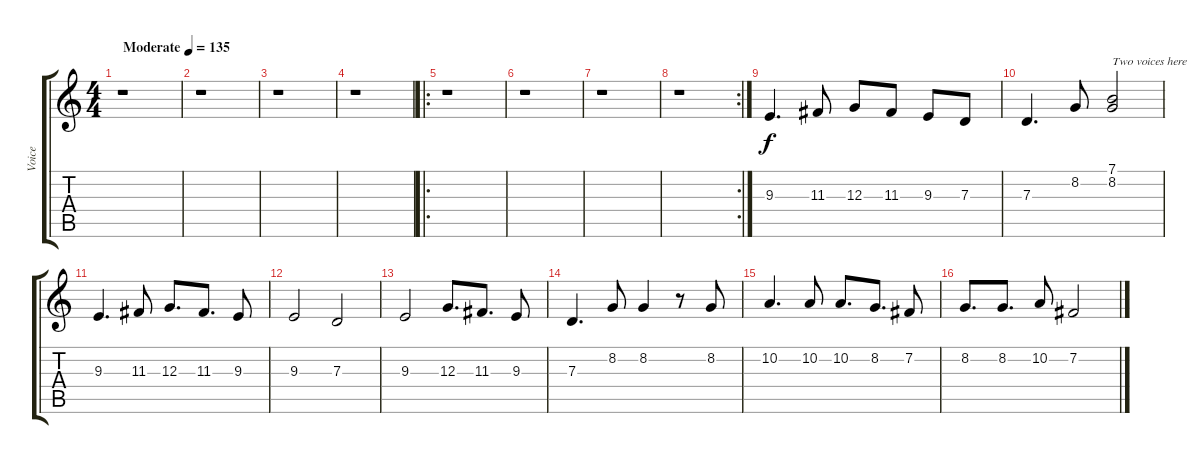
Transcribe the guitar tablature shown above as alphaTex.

\track ("Voice" "Voice") {instrument choiraahs}
\staff {score tabs}
\tuning (E4 B3 G3 D3 A2 E2) {hide}
\ts (4 4)
\tempo (135 "Moderate")
\clef g2
\ks c
r.1{dy f instrument choiraahs} |
r.1 |
r.1 |
r.1 |
\ro
r.1 |
r.1 |
r.1 |
\rc 2
r.1 |
9.3.4{d} 11.3.8 12.3.8 11.3.8 9.3.8 7.3.8 |
7.3.4{d} 8.2.8 (7.1 8.2).2{txt "Two voices here"} |
9.3.4{d} 11.3.8 12.3.8{d} 11.3.8{d} 9.3.8 |
9.3.2 7.3.2 |
9.3.2 12.3.8{d} 11.3.8{d} 9.3.8 |
7.3.4{d} 8.2.8 8.2.4 r.8 8.2.8 |
10.2.4{d} 10.2.8 10.2.8{d} 8.2.8{d} 7.2.8 |
8.2.8{d} 8.2.8{d} 10.2.8 7.2.2
